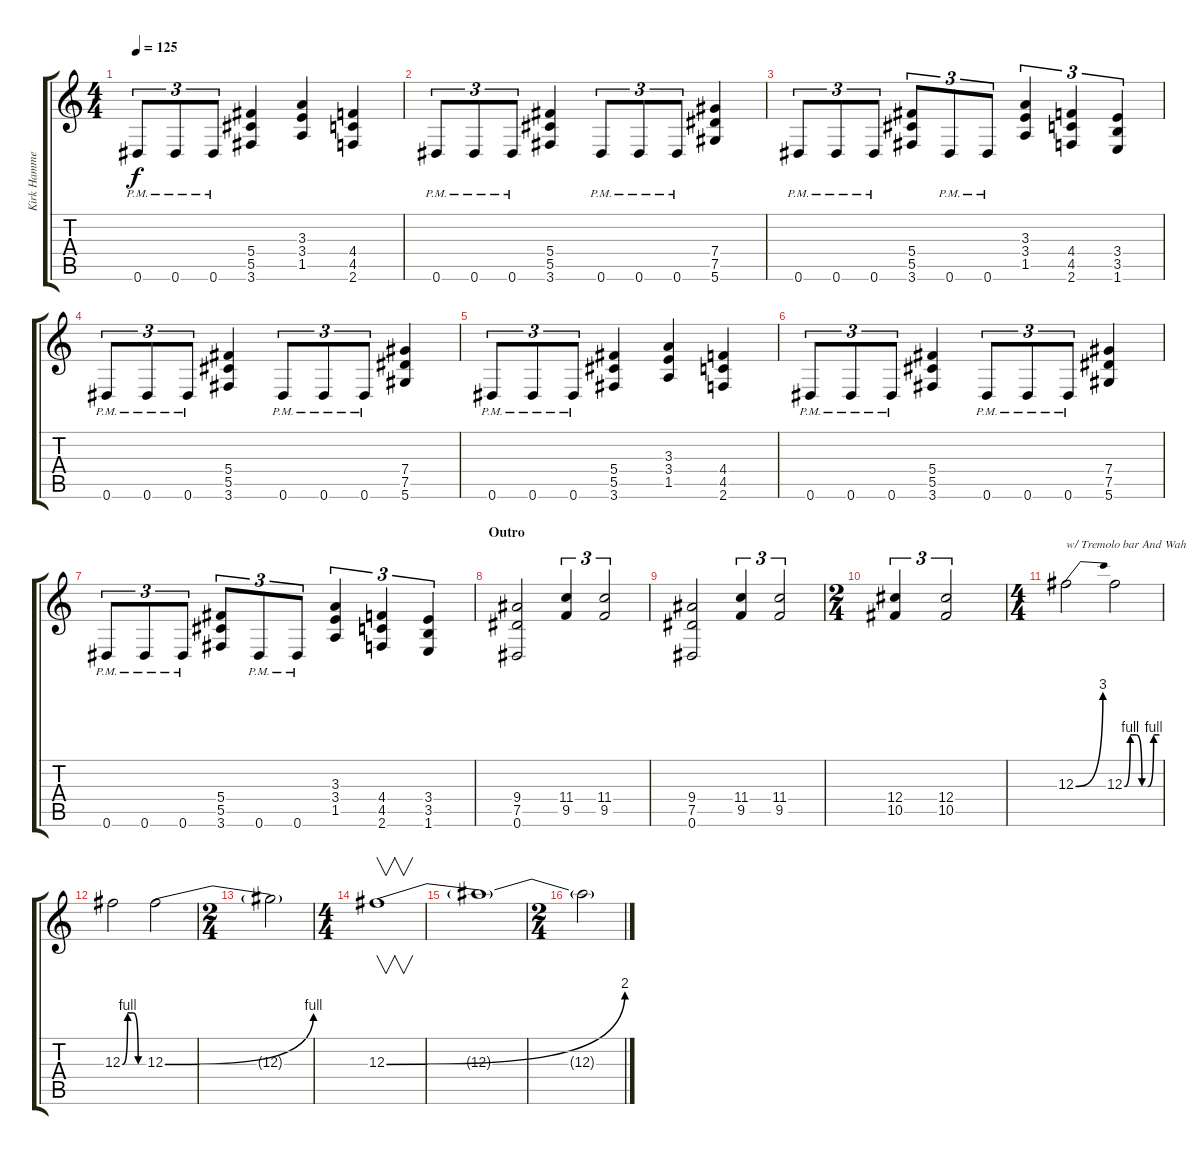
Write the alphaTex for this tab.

\track ("Kirk Hammett (Guitar)" "Kirk Hamme") {instrument distortionguitar}
\staff {score tabs}
\tuning (Eb4 Bb3 Gb3 Db3 Ab2 Eb2) {hide}
\ts (4 4)
\tempo 125
\clef g2
\ks c
0.6{pm}.8{tu (3 2) dy f} 0.6{pm}.8{tu (3 2)} 0.6{pm}.8{tu (3 2)} (5.4 5.5 3.6).4 (3.3 3.4 1.5).4 (4.4 4.5 2.6).4 |
0.6{pm}.8{tu (3 2)} 0.6{pm}.8{tu (3 2)} 0.6{pm}.8{tu (3 2)} (5.4 5.5 3.6).4 0.6{pm}.8{tu (3 2)} 0.6{pm}.8{tu (3 2)} 0.6{pm}.8{tu (3 2)} (7.4 7.5 5.6).4 |
0.6{pm}.8{tu (3 2)} 0.6{pm}.8{tu (3 2)} 0.6{pm}.8{tu (3 2)} (5.4 5.5 3.6).8{tu (3 2)} 0.6{pm}.8{tu (3 2)} 0.6{pm}.8{tu (3 2)} (3.3 3.4 1.5).4{tu (3 2)} (4.4 4.5 2.6).4{tu (3 2)} (3.4 3.5 1.6).4{tu (3 2)} |
0.6{pm}.8{tu (3 2)} 0.6{pm}.8{tu (3 2)} 0.6{pm}.8{tu (3 2)} (5.4 5.5 3.6).4 0.6{pm}.8{tu (3 2)} 0.6{pm}.8{tu (3 2)} 0.6{pm}.8{tu (3 2)} (7.4 7.5 5.6).4 |
0.6{pm}.8{tu (3 2)} 0.6{pm}.8{tu (3 2)} 0.6{pm}.8{tu (3 2)} (5.4 5.5 3.6).4 (3.3 3.4 1.5).4 (4.4 4.5 2.6).4 |
0.6{pm}.8{tu (3 2)} 0.6{pm}.8{tu (3 2)} 0.6{pm}.8{tu (3 2)} (5.4 5.5 3.6).4 0.6{pm}.8{tu (3 2)} 0.6{pm}.8{tu (3 2)} 0.6{pm}.8{tu (3 2)} (7.4 7.5 5.6).4 |
0.6{pm}.8{tu (3 2)} 0.6{pm}.8{tu (3 2)} 0.6{pm}.8{tu (3 2)} (5.4 5.5 3.6).8{tu (3 2)} 0.6{pm}.8{tu (3 2)} 0.6{pm}.8{tu (3 2)} (3.3 3.4 1.5).4{tu (3 2)} (4.4 4.5 2.6).4{tu (3 2)} (3.4 3.5 1.6).4{tu (3 2)} |
\section ("" "Outro")
(9.4 7.5 0.6).2 (11.4 9.5).4{tu (3 2)} (11.4 9.5).2{tu (3 2)} |
(9.4 7.5 0.6).2 (11.4 9.5).4{tu (3 2)} (11.4 9.5).2{tu (3 2)} |
\ts (2 4)
(12.4 10.5).4{tu (3 2)} (12.4 10.5).2{tu (3 2)} |
\ts (4 4)
12.3{be (bend 0 0 60 12)}.2{txt "w/ Tremolo bar And Wah"} 12.3{be (custom 0 0 10 4 20 4 30 0 40 0 50 4 60 4)}.2 |
12.3{be (custom 0 0 15 4 30 4 45 0 60 0)}.2 12.3{be (bend 0 0 60 4)}.2 |
\ts (2 4)
12.3{t}.2 |
\ts (4 4)
12.3{be (bend 0 0 60 8)}.1{v} |
12.3{t}.1 |
\ts (2 4)
12.3{t}.2
